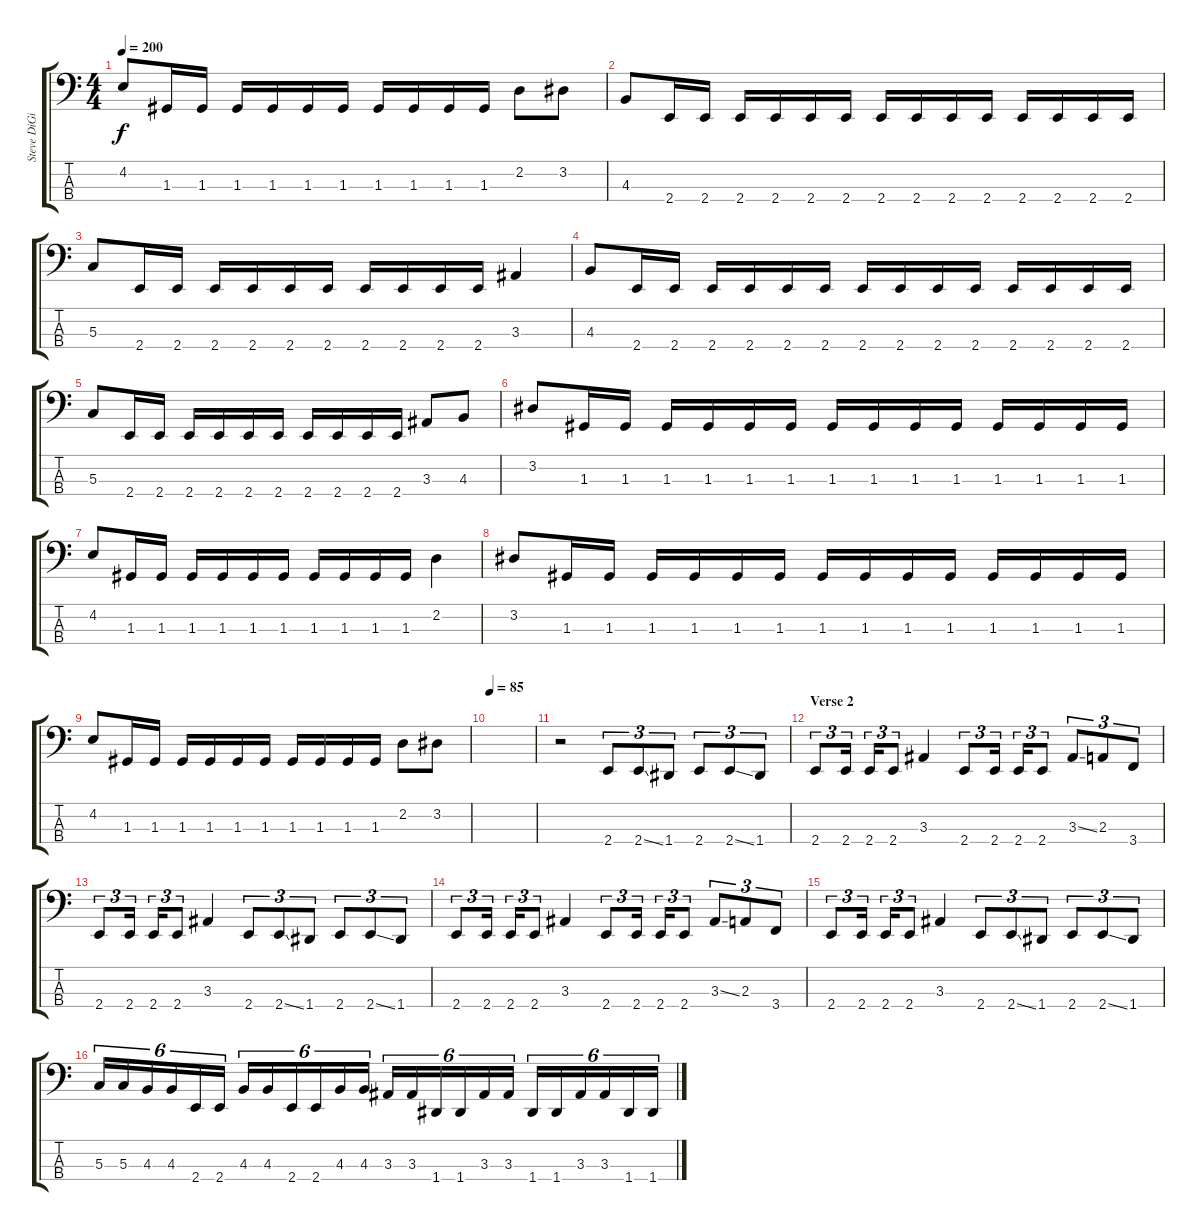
\track ("Steve DiGiorgio" "Steve DiGi") {instrument fretlessbass}
\staff {score tabs}
\tuning (F2 C2 G1 D1) {hide}
\ts (4 4)
\tempo 200
\clef f4
\ks c
4.2.8{dy f} 1.3.16 1.3.16 1.3.16 1.3.16 1.3.16 1.3.16 1.3.16 1.3.16 1.3.16 1.3.16 2.2.8 3.2.8 |
4.3.8 2.4.16 2.4.16 2.4.16 2.4.16 2.4.16 2.4.16 2.4.16 2.4.16 2.4.16 2.4.16 2.4.16 2.4.16 2.4.16 2.4.16 |
5.3.8 2.4.16 2.4.16 2.4.16 2.4.16 2.4.16 2.4.16 2.4.16 2.4.16 2.4.16 2.4.16 3.3.4 |
4.3.8 2.4.16 2.4.16 2.4.16 2.4.16 2.4.16 2.4.16 2.4.16 2.4.16 2.4.16 2.4.16 2.4.16 2.4.16 2.4.16 2.4.16 |
5.3.8 2.4.16 2.4.16 2.4.16 2.4.16 2.4.16 2.4.16 2.4.16 2.4.16 2.4.16 2.4.16 3.3.8 4.3.8 |
3.2.8 1.3.16 1.3.16 1.3.16 1.3.16 1.3.16 1.3.16 1.3.16 1.3.16 1.3.16 1.3.16 1.3.16 1.3.16 1.3.16 1.3.16 |
4.2.8 1.3.16 1.3.16 1.3.16 1.3.16 1.3.16 1.3.16 1.3.16 1.3.16 1.3.16 1.3.16 2.2.4 |
3.2.8 1.3.16 1.3.16 1.3.16 1.3.16 1.3.16 1.3.16 1.3.16 1.3.16 1.3.16 1.3.16 1.3.16 1.3.16 1.3.16 1.3.16 |
4.2.8 1.3.16 1.3.16 1.3.16 1.3.16 1.3.16 1.3.16 1.3.16 1.3.16 1.3.16 1.3.16 2.2.8 3.2.8 |
\tempo 85
|
r.2 2.4.8{tu (3 2)} 2.4{ss}.8{tu (3 2)} 1.4.8{tu (3 2)} 2.4.8{tu (3 2)} 2.4{ss}.8{tu (3 2)} 1.4.8{tu (3 2)} |
\section ("" "Verse 2")
2.4.8{tu (3 2)} 2.4.16{tu (3 2)} 2.4.16{tu (3 2)} 2.4.8{tu (3 2)} 3.3.4 2.4.8{tu (3 2)} 2.4.16{tu (3 2)} 2.4.16{tu (3 2)} 2.4.8{tu (3 2)} 3.3{ss}.8{tu (3 2)} 2.3.8{tu (3 2)} 3.4.8{tu (3 2)} |
2.4.8{tu (3 2)} 2.4.16{tu (3 2)} 2.4.16{tu (3 2)} 2.4.8{tu (3 2)} 3.3.4 2.4.8{tu (3 2)} 2.4{ss}.8{tu (3 2)} 1.4.8{tu (3 2)} 2.4.8{tu (3 2)} 2.4{ss}.8{tu (3 2)} 1.4.8{tu (3 2)} |
2.4.8{tu (3 2)} 2.4.16{tu (3 2)} 2.4.16{tu (3 2)} 2.4.8{tu (3 2)} 3.3.4 2.4.8{tu (3 2)} 2.4.16{tu (3 2)} 2.4.16{tu (3 2)} 2.4.8{tu (3 2)} 3.3{ss}.8{tu (3 2)} 2.3.8{tu (3 2)} 3.4.8{tu (3 2)} |
2.4.8{tu (3 2)} 2.4.16{tu (3 2)} 2.4.16{tu (3 2)} 2.4.8{tu (3 2)} 3.3.4 2.4.8{tu (3 2)} 2.4{ss}.8{tu (3 2)} 1.4.8{tu (3 2)} 2.4.8{tu (3 2)} 2.4{ss}.8{tu (3 2)} 1.4.8{tu (3 2)} |
5.3.16{tu (6 4)} 5.3.16{tu (6 4)} 4.3.16{tu (6 4)} 4.3.16{tu (6 4)} 2.4.16{tu (6 4)} 2.4.16{tu (6 4)} 4.3.16{tu (6 4)} 4.3.16{tu (6 4)} 2.4.16{tu (6 4)} 2.4.16{tu (6 4)} 4.3.16{tu (6 4)} 4.3.16{tu (6 4)} 3.3.16{tu (6 4)} 3.3.16{tu (6 4)} 1.4.16{tu (6 4)} 1.4.16{tu (6 4)} 3.3.16{tu (6 4)} 3.3.16{tu (6 4)} 1.4.16{tu (6 4)} 1.4.16{tu (6 4)} 3.3.16{tu (6 4)} 3.3.16{tu (6 4)} 1.4.16{tu (6 4)} 1.4.16{tu (6 4)}
